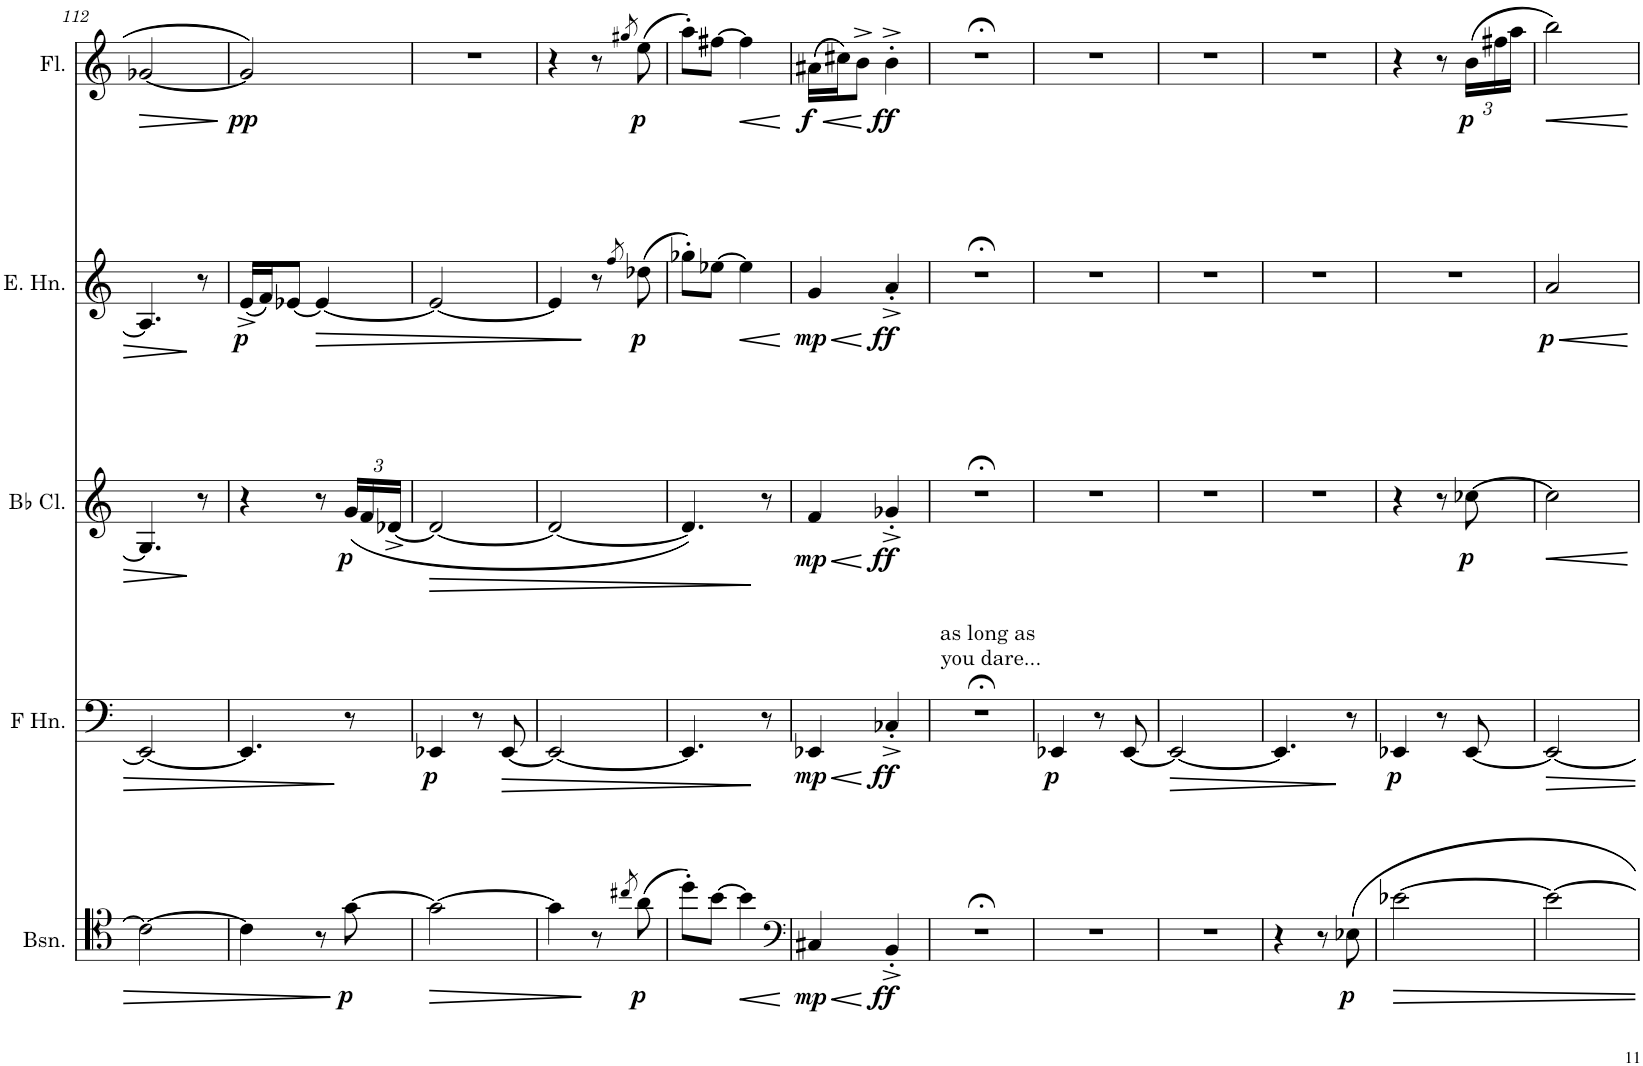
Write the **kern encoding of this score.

**kern	**dynam	**kern	**dynam	**kern	**dynam	**kern	**dynam	**kern	**dynam
*part5	*part5	*part4	*part4	*part3	*part3	*part2	*part2	*part1	*part1
*staff5	*staff5	*staff4	*staff4	*staff3	*staff3	*staff2	*staff2	*staff1	*staff1
*I"Bassoon	*	*I"Horn in F	*	*I"Bb Clarinet	*	*I"English Horn	*	*I"Flute	*
*I'Bsn.	*	*	*	*I'Bb Cl.	*	*I'E. Hn.	*	*I'Fl.	*
!!LO:PB:g=z
*clefC4	*	*clefF4	*	*clefG2	*	*clefG2	*	*clefG2	*
*	*	*ITrd4c7	*	*ITrd1c2	*	*ITrd4c7	*	*	*
*k[]	*	*k[]	*	*k[]	*	*k[]	*	*k[]	*
*M2/4	*	*M2/4	*	*M2/4	*	*M2/4	*	*M2/4	*
=112	=112	=112	=112	=112	=112	=112	=112	=112	=112
!	!	!	!	!	!	!	!	!	!LO:HP:b
2c\_	.	2EE-/_	.	4.G/]	.	4.A/]	.	[2g-X/	>
.	.	.	.	8r	.	8r	.	.	.
.	.	.	.	.	.	.	.	.	]
=113	=113	=113	=113	=113	=113	=113	=113	=113	=113
!	!	!	!	!	!	!	!LO:DY:b	!	!LO:DY:b
4c\]	.	4.EE-/]	.	4r	.	(16e^/LL	p	2g-/]	pp
.	.	.	.	.	.	16f/J)	.	.	.
.	.	.	.	.	.	[8e-X/J	.	.	.
!	!	!	!	!	!	!	!LO:HP:b	!	!
8r	.	.	.	8r	.	4e-/_	>	.	.
*	*	*	*	*Xbrackettup	*	*	*	*	*
!	!LO:DY:b	!	!	!	!LO:DY:b	!	!	!	!
[8g\	p	8r	.	(24g/LL	p	.	.	.	.
.	.	.	.	24f/	.	.	.	.	.
.	.	.	.	[24d-X^/JJ	.	.	.	.	.
=114	=114	=114	=114	=114	=114	=114	=114	=114	=114
!	!LO:HP:b	!	!LO:DY:b	!	!LO:HP:b	!	!	!	!
2g\_	>	4EE-X/	p	2d-/_	>	2e-/_	.	2r	.
.	.	8r	.	.	.	.	.	.	.
!	!	!	!LO:HP:b	!	!	!	!	!	!
.	.	[8EE-/	>	.	.	.	.	.	.
=115	=115	=115	=115	=115	=115	=115	=115	=115	=115
4g\]	.	2EE-/_	.	2d-/_	.	4e-/]	.	4r	.
8r	.	.	.	.	.	8r	.	8r	.
8qcc#X/	.	.	.	.	.	8qff/	.	8qgg#X/	.
!	!LO:DY:b	!	!	!	!	!	!LO:DY:b	!	!LO:DY:b
(8a\	p	.	.	.	.	(8dd-X\	p	(8ee\	p
=116	=116	=116	=116	=116	=116	=116	=116	=116	=116
8dd'\L)	.	4.EE-/]	.	4.d-/])	.	8gg-X'\L)	.	8aa'\L)	.
[8b\J	.	.	.	.	.	[8ee-X\J	.	[8ff#X\J	.
!	!LO:HP:b	!	!	!	!	!	!LO:HP:b	!	!LO:HP:b
4b\]	<	.	.	.	.	4ee-\]	<	4ff#\]	<
.	.	8r	.	8r	.	.	.	.	.
.	]	.	.	.	.	.	]	.	[
=117	=117	=117	=117	=117	=117	=117	=117	=117	=117
*clefF4	*	*	*	*	*	*	*	*	*
!	!LO:DY:b	!	!LO:HP:b	!	!LO:HP:b	!	!LO:HP:b	!	!LO:HP:b
!	!	!	!LO:DY:n=1:b	!	!LO:DY:n=1:b	!	!LO:DY:n=1:b	!	!LO:DY:n=1:b
4C#X/	mp	4EE-X/	< mp	4f/	< mp	4g/	< mp	(16a#X\LL	< f
.	.	.	.	.	.	.	.	16cc#X\J)	.
.	.	.	.	.	.	.	.	8b^\J	.
!	!LO:DY:n=1:b	!	!LO:DY:n=2:b	!	!LO:DY:n=2:b	!	!LO:DY:n=2:b	!	!LO:DY:n=2:b
4BB'^/	[ ff	4C-X'^/	] ff	4g-X'^/	] ff	4a'^/	[ ff	4b'^\	[ ff
=118	=118	=118	=118	=118	=118	=118	=118	=118	=118
!	!	!LO:TX:a:t=as long as	!	!	!	!	!	!	!
!	!	!LO:TX:a:t=you dare...	!	!	!	!	!	!	!
2r;<	.	2r;<	.	2r;<	.	2r;<	.	2r;<	.
=119	=119	=119	=119	=119	=119	=119	=119	=119	=119
!	!	!	!LO:DY:b	!	!	!	!	!	!
2r	.	4EE-X/	p	2r	.	2r	.	2r	.
.	.	8r	.	.	.	.	.	.	.
.	.	[8EE-/	.	.	.	.	.	.	.
=120	=120	=120	=120	=120	=120	=120	=120	=120	=120
2r	.	2EE-/_	.	2r	.	2r	.	2r	.
=121	=121	=121	=121	=121	=121	=121	=121	=121	=121
4r	.	4.EE-/]	.	2r	.	2r	.	2r	.
8r	.	.	.	.	.	.	.	.	.
!	!LO:DY:b	!	!	!	!	!	!	!	!
8E-X\	p	8r	[	.	.	.	.	.	.
=122	=122	=122	=122	=122	=122	=122	=122	=122	=122
!	!	!	!LO:DY:b	!	!	!	!	!	!
[2e-X\	.	4EE-X/	p	4r	.	2r	.	4r	.
.	.	8r	.	8r	.	.	.	8r	.
*	*	*	*	*	*	*	*	*Xbrackettup	*
!	!	!	!	!	!LO:DY:b	!	!	!	!LO:DY:b
.	.	[8EE-/	.	[8cc-X\	p	.	.	(24b\LL	p
.	.	.	.	.	.	.	.	24ff#X\	.
.	.	.	.	.	.	.	.	24aa\JJ	.
=123	=123	=123	=123	=123	=123	=123	=123	=123	=123
!	!	!	!	!	!	!	!LO:DY:b	!	!LO:HP:b
2e-\_	.	2EE-/_	.	2cc-\]	.	2a/	p	2bb\)	<
.	.	.	.	.	[	.	[	.	[
=	=	=	=	=	=	=	=	=	=
*-	*-	*-	*-	*-	*-	*-	*-	*-	*-
